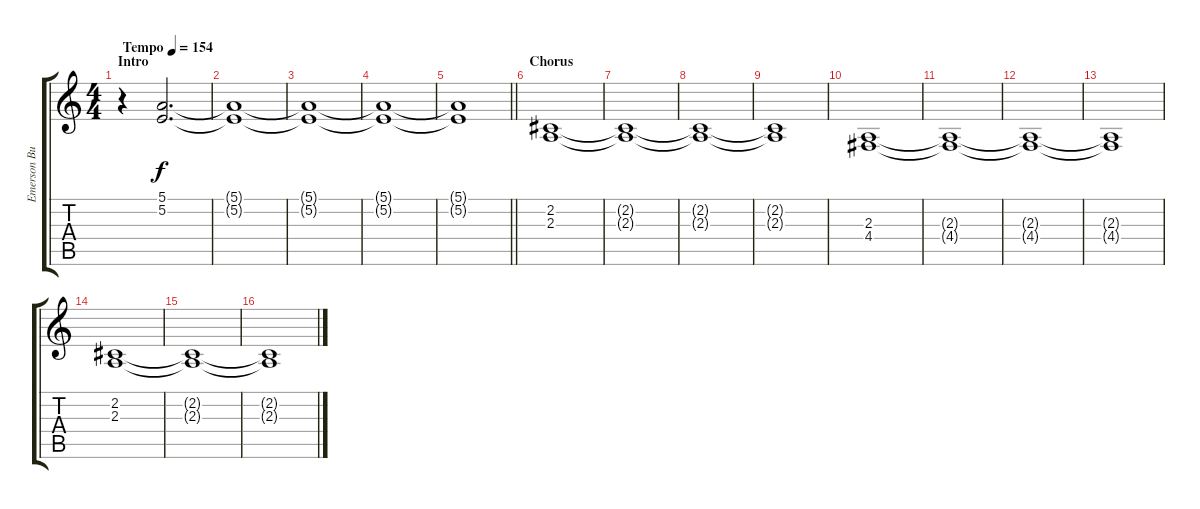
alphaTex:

\track ("Emerson Burton (Keyboard)" "Emerson Bu") {instrument pad2warm}
\staff {score tabs}
\tuning (E4 B3 G3 D3 A2 E2) {hide}
\ts (4 4)
\section ("" "Intro")
\tempo (154 "Tempo")
\clef g2
\ks c
r.4{dy f volume 0 instrument pad2warm} (5.1 5.2).2{d volume 10} |
(5.1{t} 5.2{t}).1 |
(5.1{t} 5.2{t}).1 |
(5.1{t} 5.2{t}).1 |
\barLineRight lightlight
(5.1{t} 5.2{t}).1 |
\section ("" "Chorus")
(2.2 2.3).1 |
(2.2{t} 2.3{t}).1 |
(2.2{t} 2.3{t}).1 |
(2.2{t} 2.3{t}).1 |
(2.3 4.4).1 |
(2.3{t} 4.4{t}).1 |
(2.3{t} 4.4{t}).1 |
(2.3{t} 4.4{t}).1 |
(2.2 2.3).1 |
(2.2{t} 2.3{t}).1 |
(2.2{t} 2.3{t}).1
